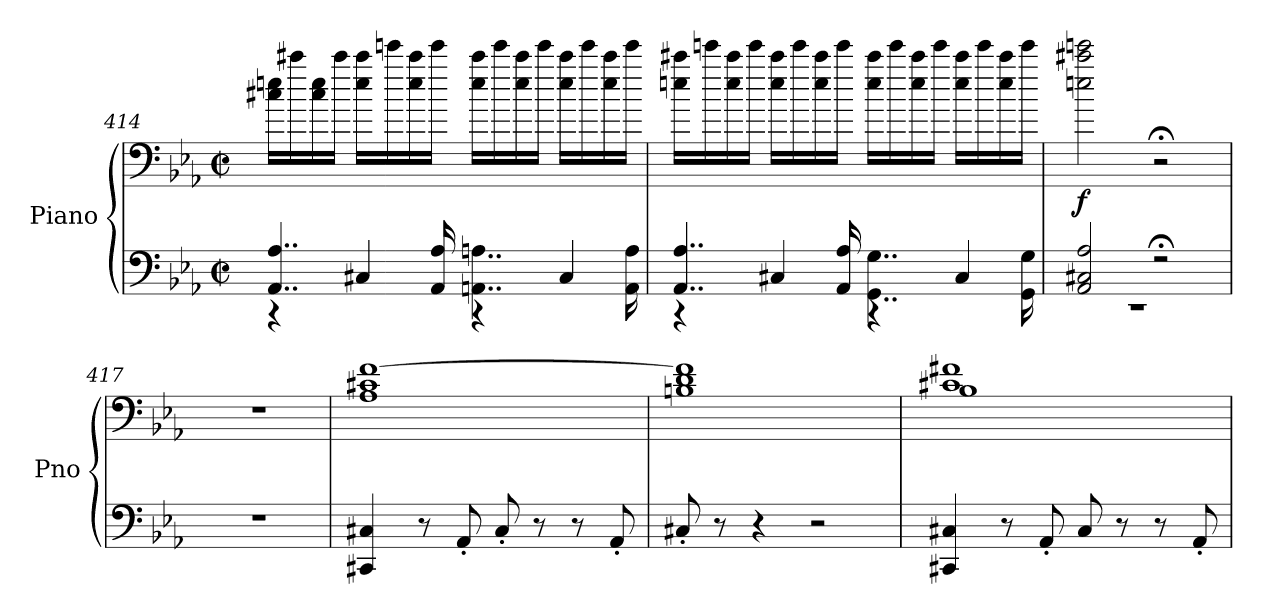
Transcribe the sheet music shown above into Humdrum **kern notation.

**kern	**kern	**dynam
*part1	*part1	*part1
*staff2	*staff1	*staff1/2
*I"Piano	*	*
*I'Pno	*	*
*clefF4	*clefF4	*
*k[b-e-a-]	*k[b-e-a-]	*
*M2/2	*M2/2	*
*met(c|)	*met(c|)	*
=414	=414	=414
*^	*	*
4rCC	4..AA-/ 4..A-/	16cc#X\ 16een\LL	.
.	.	16ccc#X\	.
.	.	16cc#\ 16ee\	.
.	.	16ccc#\JJ	.
4C#X/	.	16ee\ 16ccc#\LL	.
.	.	16eeen\	.
.	.	16ee\ 16ccc#\	.
.	16AA-/ 16A-/	16eee\JJ	.
4rCC	4..AAn\ 4..An\	16ee\ 16ccc#\LL	.
.	.	16eee\	.
.	.	16ee\ 16ccc#\	.
.	.	16eee\JJ	.
4C#/	.	16ee\ 16ccc#\LL	.
.	.	16eee\	.
.	.	16ee\ 16ccc#\	.
.	16AA\ 16A\	16eee\JJ	.
!!LO:LB:g=z
=415	=415	=415	=415
4rCC	4..AA-/ 4..A-/	16een\ 16ccc#X\LL	.
.	.	16eeen\	.
.	.	16ee\ 16ccc#\	.
.	.	16eee\JJ	.
4C#X/	.	16ee\ 16ccc#\LL	.
.	.	16eee\	.
.	.	16ee\ 16ccc#\	.
.	16AA-/ 16A-/	16eee\JJ	.
4rCC	4..GG\ 4..G\	16ee\ 16ccc#\LL	.
.	.	16eee\	.
.	.	16ee\ 16ccc#\	.
.	.	16eee\JJ	.
4C#/	.	16ee\ 16ccc#\LL	.
.	.	16eee\	.
.	.	16ee\ 16ccc#\	.
.	16GG\ 16G\	16eee\JJ	.
=416	=416	=416	=416
!	!	!	!LO:DY:b
2AA-/ 2C#X/ 2A-/	1r	2een\ 2ccc#X\ 2eeen\	f
2r;<	.	2r;<	.
*v	*v	*	*
!!LO:PB:g=z
=417	=417	=417
1r	1r	.
=418	=418	=418
4CC#X/ 4C#X/	1A- 1c#X [1f	.
8r	.	.
8AA-'/	.	.
8C#'/	.	.
8r	.	.
8r	.	.
8AA-'/	.	.
=419	=419	=419
8C#X'/	1Bn 1d 1f]	.
8r	.	.
4r	.	.
2r	.	.
=420	=420	=420
*	*^	*
*	*	*^	*
4CC#X/ 4C#X/	1f#X	1c#X	1B-	.
8r	.	.	.	.
8AA-'/	.	.	.	.
8C#/	.	.	.	.
8r	.	.	.	.
8r	.	.	.	.
8AA-'/	.	.	.	.
*	*v	*v	*v	*
=	=	=
*-	*-	*-
